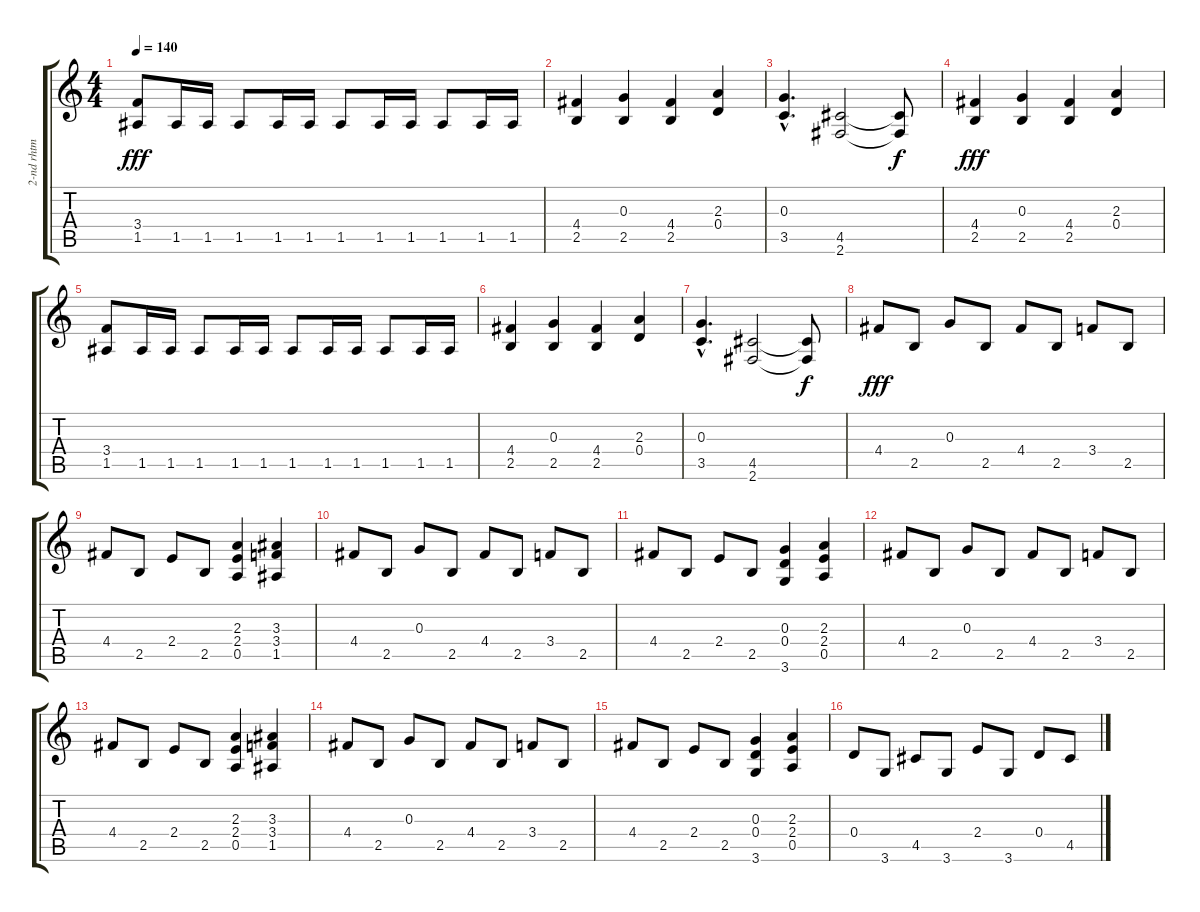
\track ("2-nd rhtm gtr" "2-nd rhtm ") {instrument overdrivenguitar}
\staff {score tabs}
\tuning (E4 B3 G3 D3 A2 E2) {hide}
\ts (4 4)
\tempo 140
\clef g2
\ks c
(3.4 1.5).8{dy fff} 1.5.16 1.5.16 1.5.8 1.5.16 1.5.16 1.5.8 1.5.16 1.5.16 1.5.8 1.5.16 1.5.16 |
(4.4 2.5).4 (0.3 2.5).4 (4.4 2.5).4 (2.3 0.4).4 |
(0.3{hac} 3.5{hac}).4{d} (4.5 2.6).2 (4.5{t} 2.6{t}).8{dy f} |
(4.4 2.5).4{dy fff} (0.3 2.5).4 (4.4 2.5).4 (2.3 0.4).4 |
(3.4 1.5).8 1.5.16 1.5.16 1.5.8 1.5.16 1.5.16 1.5.8 1.5.16 1.5.16 1.5.8 1.5.16 1.5.16 |
(4.4 2.5).4 (0.3 2.5).4 (4.4 2.5).4 (2.3 0.4).4 |
(0.3{hac} 3.5{hac}).4{d} (4.5 2.6).2 (4.5{t} 2.6{t}).8{dy f} |
4.4.8{dy fff} 2.5.8 0.3.8 2.5.8 4.4.8 2.5.8 3.4.8 2.5.8 |
4.4.8 2.5.8 2.4.8 2.5.8 (2.3 2.4 0.5).4 (3.3 3.4 1.5).4 |
4.4.8 2.5.8 0.3.8 2.5.8 4.4.8 2.5.8 3.4.8 2.5.8 |
4.4.8 2.5.8 2.4.8 2.5.8 (0.3 0.4 3.6).4 (2.3 2.4 0.5).4 |
4.4.8 2.5.8 0.3.8 2.5.8 4.4.8 2.5.8 3.4.8 2.5.8 |
4.4.8 2.5.8 2.4.8 2.5.8 (2.3 2.4 0.5).4 (3.3 3.4 1.5).4 |
4.4.8 2.5.8 0.3.8 2.5.8 4.4.8 2.5.8 3.4.8 2.5.8 |
4.4.8 2.5.8 2.4.8 2.5.8 (0.3 0.4 3.6).4 (2.3 2.4 0.5).4 |
0.4.8 3.6.8 4.5.8 3.6.8 2.4.8 3.6.8 0.4.8 4.5.8
